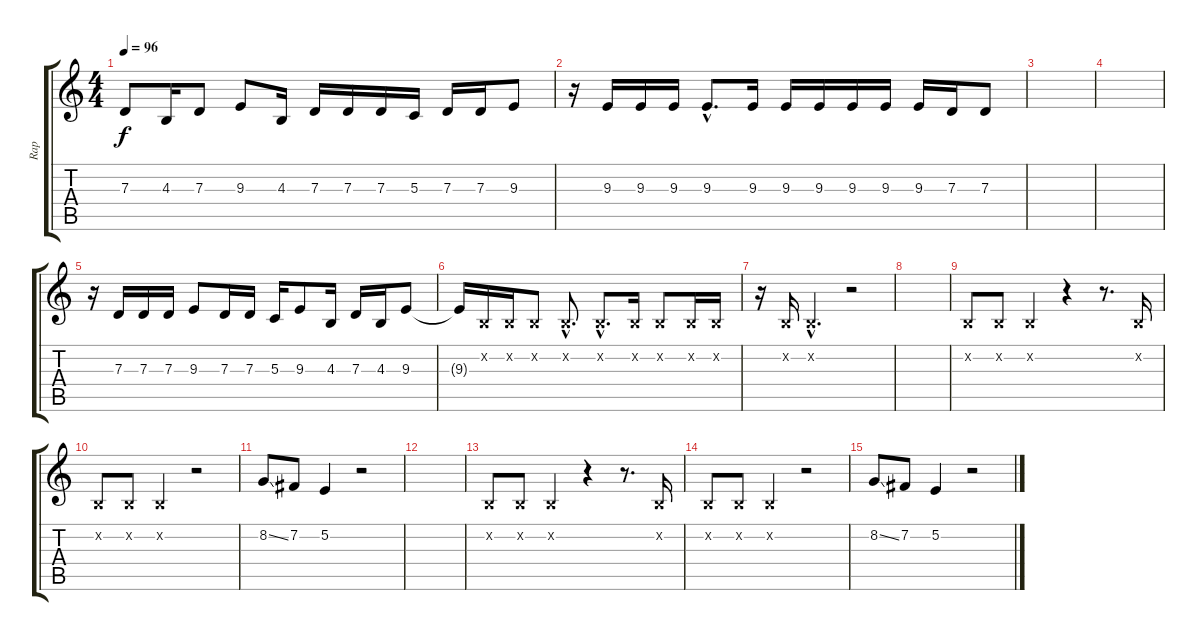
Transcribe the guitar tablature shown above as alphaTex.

\track ("Rap" "Rap") {instrument lead6voice}
\staff {score tabs}
\tuning (E4 B3 G3 D3 A2 E2) {hide}
\ts (4 4)
\tempo 96
\clef g2
\ks c
7.3.8{dy f} 4.3.16 7.3.8 9.3.8 4.3.16 7.3.16 7.3.16 7.3.16 5.3.16 7.3.16 7.3.16 9.3.8 |
r.16 9.3.16 9.3.16 9.3.16 9.3{hac}.8{d} 9.3.16 9.3.16 9.3.16 9.3.16 9.3.16 9.3.16 7.3.16 7.3.8 |
|
|
r.16 7.3.16 7.3.16 7.3.16 9.3.8 7.3.16 7.3.16 5.3.16 9.3.8 4.3.16 7.3.16 4.3.16 9.3.8 |
9.3{t}.16 0.2{x}.16 0.2{x}.16 0.2{x}.8 0.2{hac x}.8{d} 0.2{hac x}.8{d} 0.2{x}.16 0.2{x}.8 0.2{x}.16 0.2{x}.16 |
r.16 0.2{x}.16 0.2{hac x}.4{d} r.2 |
|
0.2{x}.8 0.2{x}.8 0.2{x}.4 r.4 r.8{d} 0.2{x}.16 |
0.2{x}.8 0.2{x}.8 0.2{x}.4 r.2 |
8.2{ss}.8 7.2.8 5.2.4 r.2 |
|
0.2{x}.8 0.2{x}.8 0.2{x}.4 r.4 r.8{d} 0.2{x}.16 |
0.2{x}.8 0.2{x}.8 0.2{x}.4 r.2 |
8.2{ss}.8 7.2.8 5.2.4 r.2
